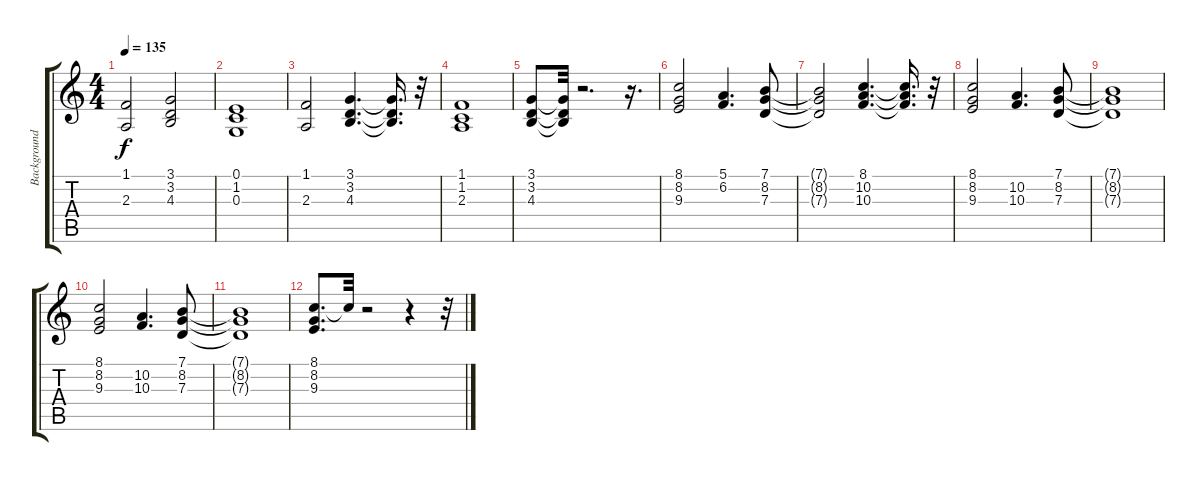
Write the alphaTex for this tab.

\track ("Background" "Background") {instrument synthstrings1}
\staff {score tabs}
\tuning (E4 B3 G3 D3 A2 E2) {hide}
\ts (4 4)
\tempo 135
\clef g2
\ks c
(1.1 2.3).2{dy f} (3.1 3.2 4.3).2 |
(0.1 1.2 0.3).1 |
(1.1 2.3).2 (3.1 3.2 4.3).4{d} (3.1{t} 3.2{t} 4.3{t}).16{d} r.32 |
(1.1 1.2 2.3).1 |
(3.1 3.2 4.3).8 (3.1{t} 3.2{t} 4.3{t}).32 r.2{d} r.16{d} |
(8.1 8.2 9.3).2 (5.1 6.2).4{d} (7.1 8.2 7.3).8 |
(7.1{t} 8.2{t} 7.3{t}).2 (8.1 10.2 10.3).4{d} (8.1{t} 10.2{t} 10.3{t}).16{d} r.32 |
(8.1 8.2 9.3).2 (10.2 10.3).4{d} (7.1 8.2 7.3).8 |
(7.1{t} 8.2{t} 7.3{t}).1 |
(8.1 8.2 9.3).2 (10.2 10.3).4{d} (7.1 8.2 7.3).8 |
(7.1{t} 8.2{t} 7.3{t}).1 |
(8.1 8.2 9.3).8{d} 8.1{t}.32 r.2 r.4 r.32
